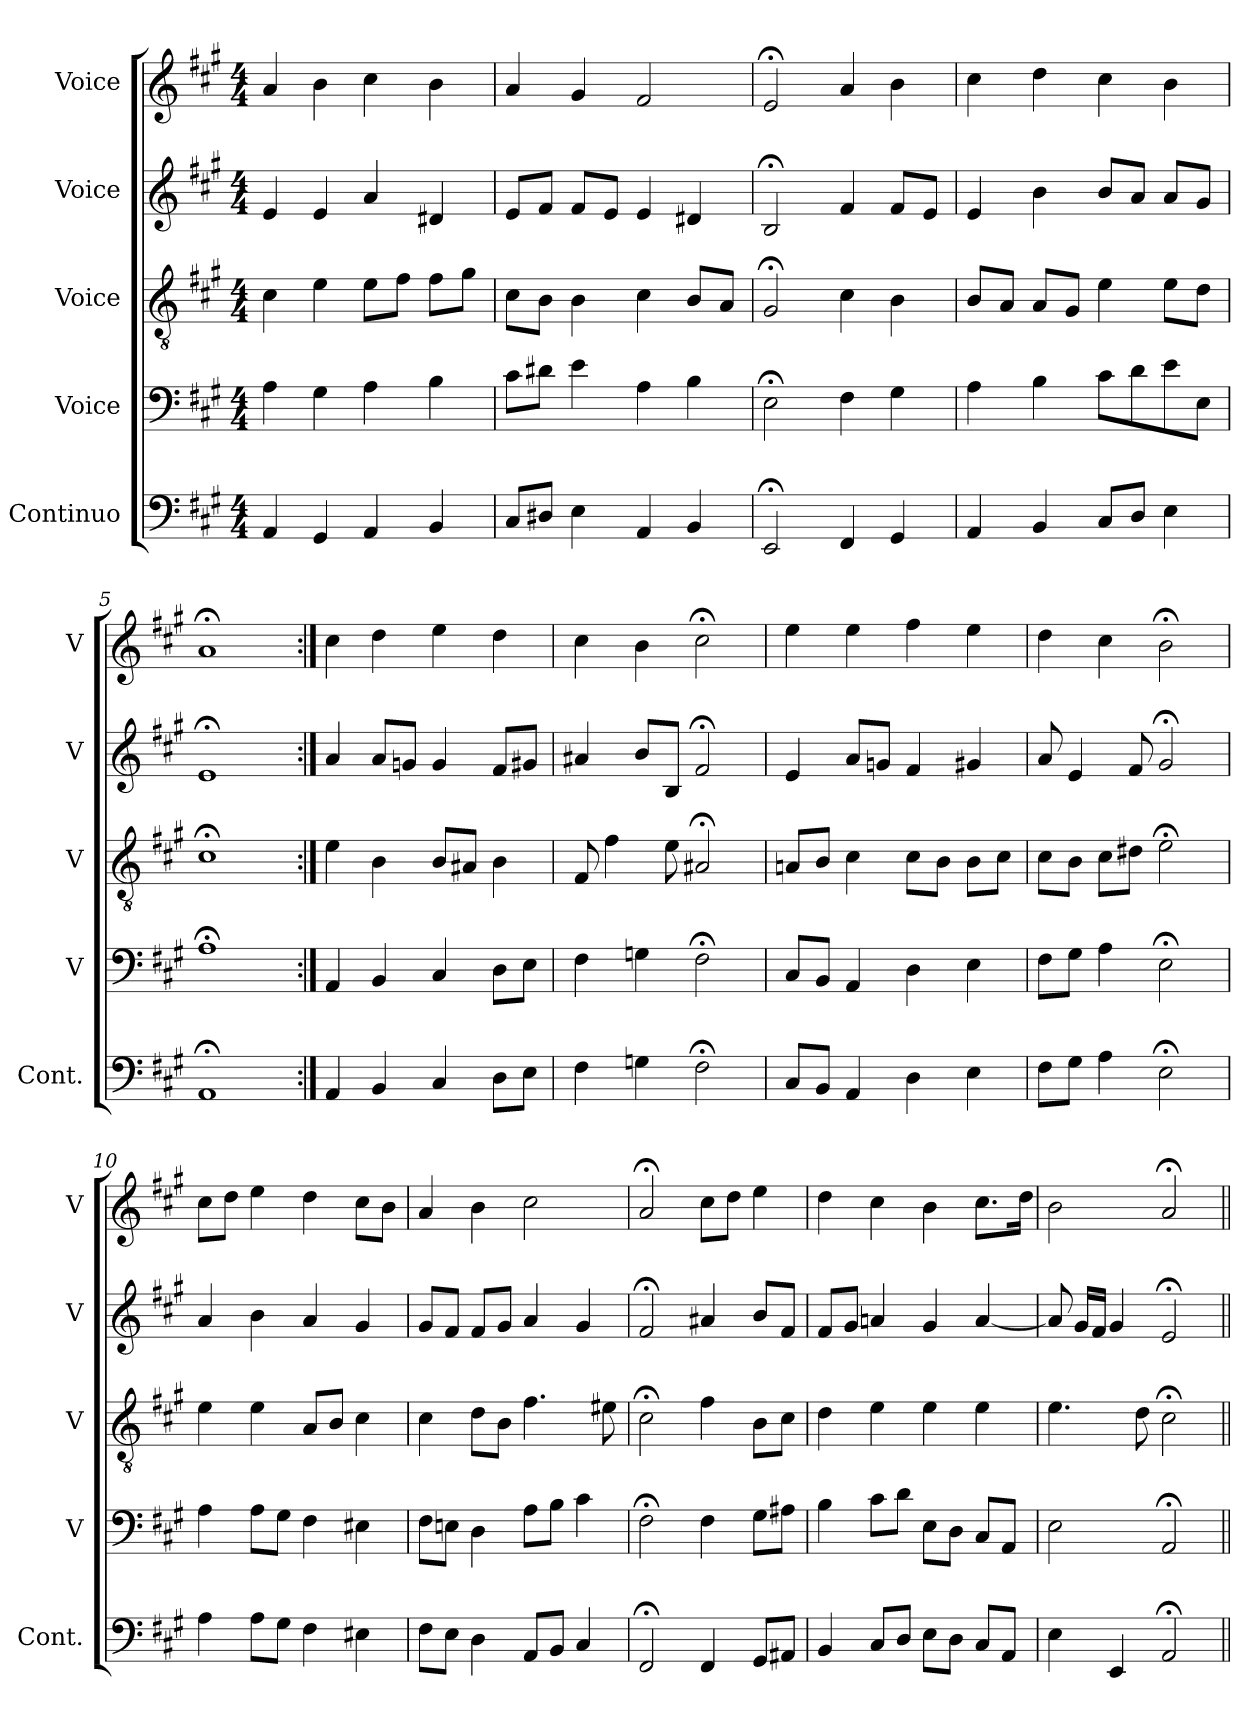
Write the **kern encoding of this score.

**kern	**kern	**kern	**kern	**kern
*part5	*part4	*part3	*part2	*part1
*staff5	*staff4	*staff3	*staff2	*staff1
*I"Continuo	*I"Voice	*I"Voice	*I"Voice	*I"Voice
*I'Cont.	*I'V	*I'V	*I'V	*I'V
*clefF4	*clefF4	*clefGv2	*clefG2	*clefG2
*ITrd7c12	*	*	*	*
*k[f#c#g#]	*k[f#c#g#]	*k[f#c#g#]	*k[f#c#g#]	*k[f#c#g#]
*M4/4	*M4/4	*M4/4	*M4/4	*M4/4
=1	=1	=1	=1	=1
4AAA/	4A\	4c#\	4e/	4a/
4GGG#/	4G#\	4e\	4e/	4b\
4AAA/	4A\	8e\L	4a/	4cc#\
.	.	8f#\J	.	.
4BBB/	4B\	8f#\L	4d#X/	4b\
.	.	8g#\J	.	.
=2	=2	=2	=2	=2
8CC#/L	8c#\L	8c#\L	8e/L	4a/
8DD#X/J	8d#X\J	8B\J	8f#/J	.
4EE\	4e\	4B\	8f#/L	4g#/
.	.	.	8e/J	.
4AAA/	4A\	4c#\	4e/	2f#/
4BBB/	4B\	8B/L	4d#X/	.
.	.	8A/J	.	.
=3	=3	=3	=3	=3
2EEE;</	2E;<\	2G#;</	2B;</	2e;</
4FFF#/	4F#\	4c#\	4f#/	4a/
4GGG#/	4G#\	4B\	8f#/L	4b\
.	.	.	8e/J	.
=4	=4	=4	=4	=4
4AAA/	4A\	8B/L	4e/	4cc#\
.	.	8A/J	.	.
4BBB/	4B\	8A/L	4b\	4dd\
.	.	8G#/J	.	.
8CC#/L	8c#\L	4e\	8b/L	4cc#\
8DD/J	8d\	.	8a/J	.
4EE\	8e\	8e\L	8a/L	4b\
.	8E\J	8d\J	8g#/J	.
=5	=5	=5	=5	=5
1AAA;<	1A;<	1c#;<	1e;<	1a;<
!!LO:LB:g=z
=6:|!	=6:|!	=6:|!	=6:|!	=6:|!
4AAA/	4AA/	4e\	4a/	4cc#\
4BBB/	4BB/	4B\	8a/L	4dd\
.	.	.	8gn/J	.
4CC#/	4C#/	8B/L	4g/	4ee\
.	.	8A#X/J	.	.
8DD\L	8D\L	4B\	8f#/L	4dd\
8EE\J	8E\J	.	8g#X/J	.
=7	=7	=7	=7	=7
4FF#\	4F#\	8F#/	4a#X/	4cc#\
.	.	4f#\	.	.
4GGn\	4Gn\	.	8b/L	4b\
.	.	8e\	8B/J	.
2FF#;<\	2F#;<\	2A#X;</	2f#;</	2cc#;<\
=8	=8	=8	=8	=8
8CC#/L	8C#/L	8An/L	4e/	4ee\
8BBB/J	8BB/J	8B/J	.	.
4AAA/	4AA/	4c#\	8a/L	4ee\
.	.	.	8gn/J	.
4DD\	4D\	8c#\L	4f#/	4ff#\
.	.	8B\J	.	.
4EE\	4E\	8B\L	4g#X/	4ee\
.	.	8c#\J	.	.
=9	=9	=9	=9	=9
8FF#\L	8F#\L	8c#\L	8a/	4dd\
8GG#\J	8G#\J	8B\J	4e/	.
4AA\	4A\	8c#\L	.	4cc#\
.	.	8d#X\J	8f#/	.
2EE;<\	2E;<\	2e;<\	2g#;</	2b;<\
=10	=10	=10	=10	=10
4AA\	4A\	4e\	4a/	8cc#\L
.	.	.	.	8dd\J
8AA\L	8A\L	4e\	4b\	4ee\
8GG#\J	8G#\J	.	.	.
4FF#\	4F#\	8A/L	4a/	4dd\
.	.	8B/J	.	.
4EE#X\	4E#X\	4c#\	4g#/	8cc#\L
.	.	.	.	8b\J
!!LO:PB:g=z
=11	=11	=11	=11	=11
8FF#\L	8F#\L	4c#\	8g#/L	4a/
8EE\J	8En\J	.	8f#/J	.
4DD\	4D\	8d\L	8f#/L	4b\
.	.	8B\J	8g#/J	.
8AAA/L	8A\L	4.f#\	4a/	2cc#\
8BBB/J	8B\J	.	.	.
4CC#/	4c#\	.	4g#/	.
.	.	8e#X\	.	.
=12	=12	=12	=12	=12
2FFF#;</	2F#;<\	2c#;<\	2f#;</	2a;</
4FFF#/	4F#\	4f#\	4a#X/	8cc#\L
.	.	.	.	8dd\J
8GGG#/L	8G#\L	8B\L	8b/L	4ee\
8AAA#X/J	8A#X\J	8c#\J	8f#/J	.
=13	=13	=13	=13	=13
4BBB/	4B\	4d\	8f#/L	4dd\
.	.	.	8g#/J	.
8CC#/L	8c#\L	4e\	4an/	4cc#\
8DD/J	8d\J	.	.	.
8EE\L	8E\L	4e\	4g#/	4b\
8DD\J	8D\J	.	.	.
8CC#/L	8C#/L	4e\	[4a/	8.cc#\L
8AAA/J	8AA/J	.	.	.
.	.	.	.	16dd\Jk
=14	=14	=14	=14	=14
4EE\	2E\	4.e\	8a/]	2b\
.	.	.	16g#/LL	.
.	.	.	16f#/JJ	.
4EEE/	.	.	4g#/	.
.	.	8d\	.	.
2AAA;</	2AA;</	2c#;<\	2e;</	2a;</
=||	=||	=||	=||	=||
*-	*-	*-	*-	*-
